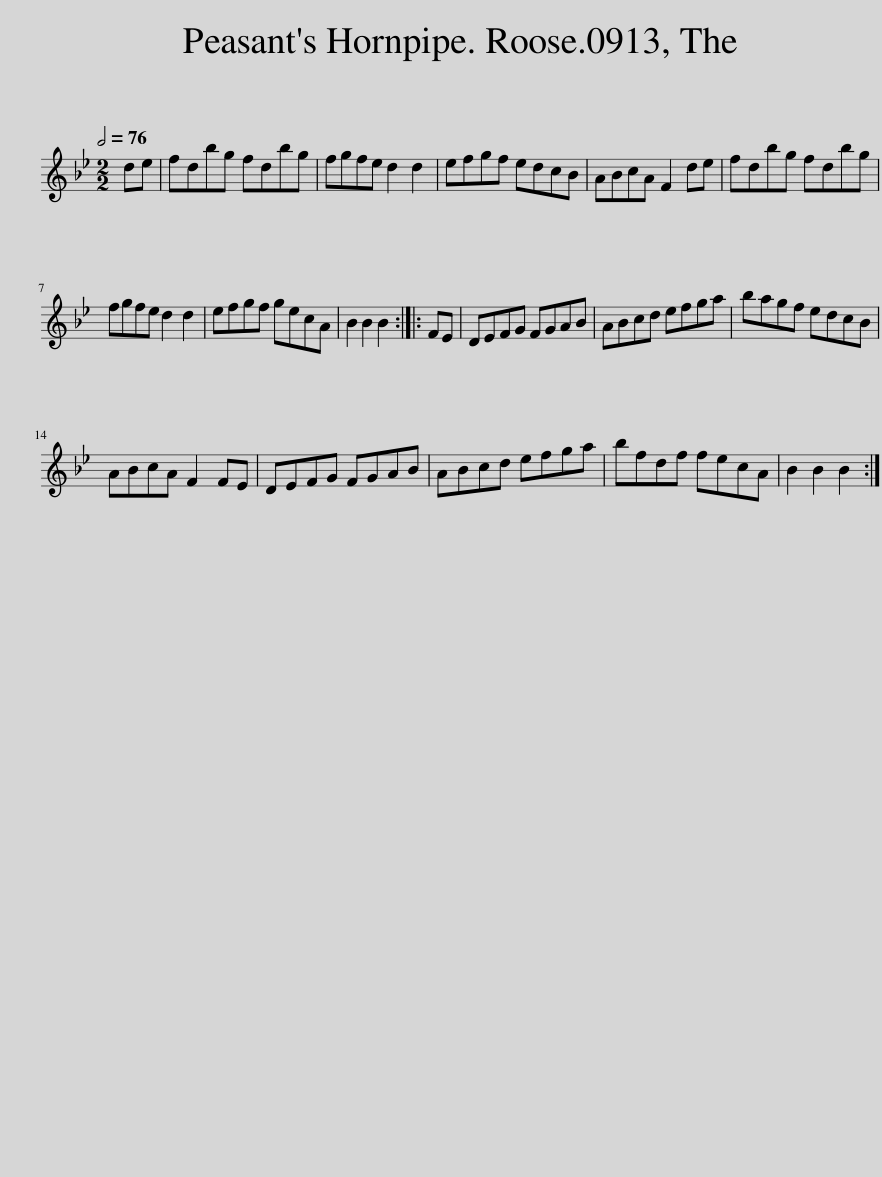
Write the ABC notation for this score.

X:1
L:1/8
Q:1/2=76
M:2/2
I:linebreak $
K:Bb
V:1 treble
V:1
 de | fdbg fdbg | fgfe d2 d2 | efgf edcB | ABcA F2 de | %5
 fdbg fdbg |$ fgfe d2 d2 | efgf gecA | B2 B2 B2 :: FE | %10
 DEFG FGAB | ABcd efga | bagf edcB |$ ABcA F2 FE | DEFG FGAB | %15
 ABcd efga | bfdf fecA | B2 B2 B2 :| %18
